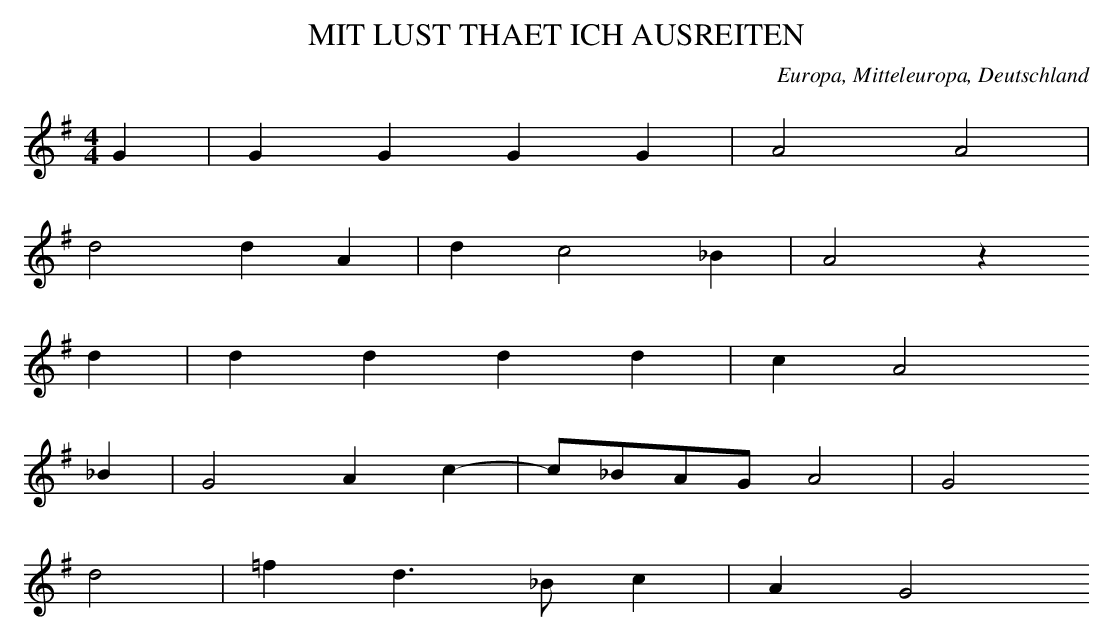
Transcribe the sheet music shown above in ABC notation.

X:1
T: MIT LUST THAET ICH AUSREITEN
O: Europa, Mitteleuropa, Deutschland
M: 4/4
L: 1/8
K: G
G2 | G2G2G2G2 | A4A4 |
d4d2A2 | d2c4_B2 | A4z2
d2 | d2d2d2d2 | c2A4
_B2 | G4A2c2- | c_BAGA4 | G4
d4 | =f2d3_Bc2 | A2G4
